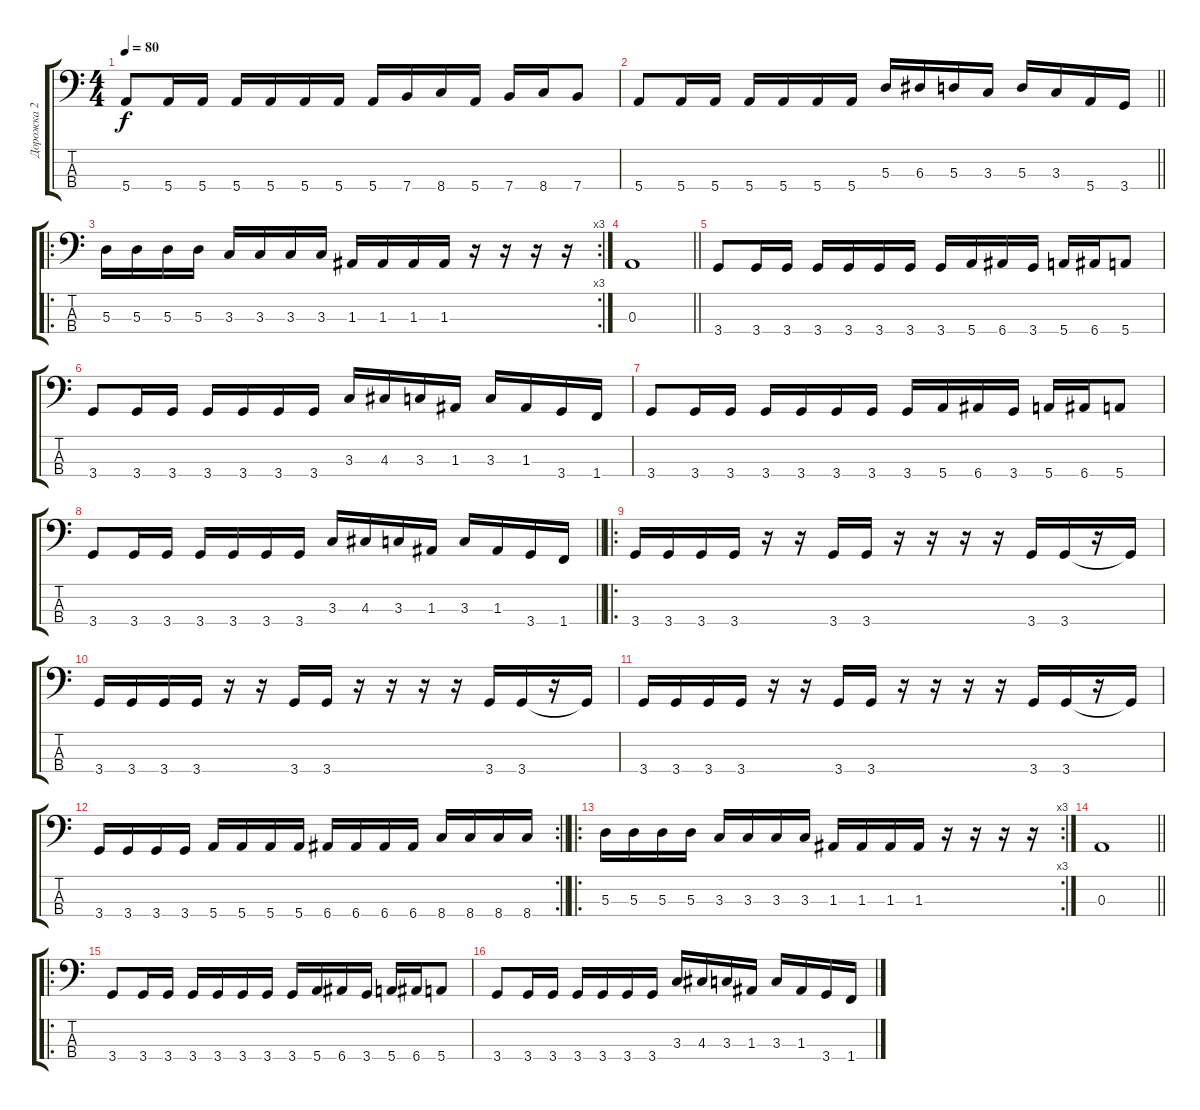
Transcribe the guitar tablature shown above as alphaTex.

\track ("Дорожка 2" "Дорожка 2") {instrument electricbassfinger}
\staff {score tabs}
\tuning (G2 D2 A1 E1) {hide}
\ts (4 4)
\tempo 80
\clef f4
\ks c
5.4.8{dy f} 5.4.16 5.4.16 5.4.16 5.4.16 5.4.16 5.4.16 5.4.16 7.4.16 8.4.16 5.4.16 7.4.16 8.4.16 7.4.8 |
\barLineRight lightlight
5.4.8 5.4.16 5.4.16 5.4.16 5.4.16 5.4.16 5.4.16 5.3.16 6.3.16 5.3.16 3.3.16 5.3.16 3.3.16 5.4.16 3.4.16 |
\ro
\rc 3
5.3.16 5.3.16 5.3.16 5.3.16 3.3.16 3.3.16 3.3.16 3.3.16 1.3.16 1.3.16 1.3.16 1.3.16 r.16 r.16 r.16 r.16 |
\barLineRight lightlight
0.3.1 |
3.4.8 3.4.16 3.4.16 3.4.16 3.4.16 3.4.16 3.4.16 3.4.16 5.4.16 6.4.16 3.4.16 5.4.16 6.4.16 5.4.8 |
3.4.8 3.4.16 3.4.16 3.4.16 3.4.16 3.4.16 3.4.16 3.3.16 4.3.16 3.3.16 1.3.16 3.3.16 1.3.16 3.4.16 1.4.16 |
3.4.8 3.4.16 3.4.16 3.4.16 3.4.16 3.4.16 3.4.16 3.4.16 5.4.16 6.4.16 3.4.16 5.4.16 6.4.16 5.4.8 |
\barLineRight lightlight
3.4.8 3.4.16 3.4.16 3.4.16 3.4.16 3.4.16 3.4.16 3.3.16 4.3.16 3.3.16 1.3.16 3.3.16 1.3.16 3.4.16 1.4.16 |
\ro
3.4.16 3.4.16 3.4.16 3.4.16 r.16 r.16 3.4.16 3.4.16 r.16 r.16 r.16 r.16 3.4.16 3.4.16 r.16 3.4{t}.16 |
3.4.16 3.4.16 3.4.16 3.4.16 r.16 r.16 3.4.16 3.4.16 r.16 r.16 r.16 r.16 3.4.16 3.4.16 r.16 3.4{t}.16 |
3.4.16 3.4.16 3.4.16 3.4.16 r.16 r.16 3.4.16 3.4.16 r.16 r.16 r.16 r.16 3.4.16 3.4.16 r.16 3.4{t}.16 |
\rc 2
\barLineRight lightlight
3.4.16 3.4.16 3.4.16 3.4.16 5.4.16 5.4.16 5.4.16 5.4.16 6.4.16 6.4.16 6.4.16 6.4.16 8.4.16 8.4.16 8.4.16 8.4.16 |
\ro
\rc 3
5.3.16 5.3.16 5.3.16 5.3.16 3.3.16 3.3.16 3.3.16 3.3.16 1.3.16 1.3.16 1.3.16 1.3.16 r.16 r.16 r.16 r.16 |
\barLineRight lightlight
0.3.1 |
\ro
3.4.8 3.4.16 3.4.16 3.4.16 3.4.16 3.4.16 3.4.16 3.4.16 5.4.16 6.4.16 3.4.16 5.4.16 6.4.16 5.4.8 |
3.4.8 3.4.16 3.4.16 3.4.16 3.4.16 3.4.16 3.4.16 3.3.16 4.3.16 3.3.16 1.3.16 3.3.16 1.3.16 3.4.16 1.4.16
